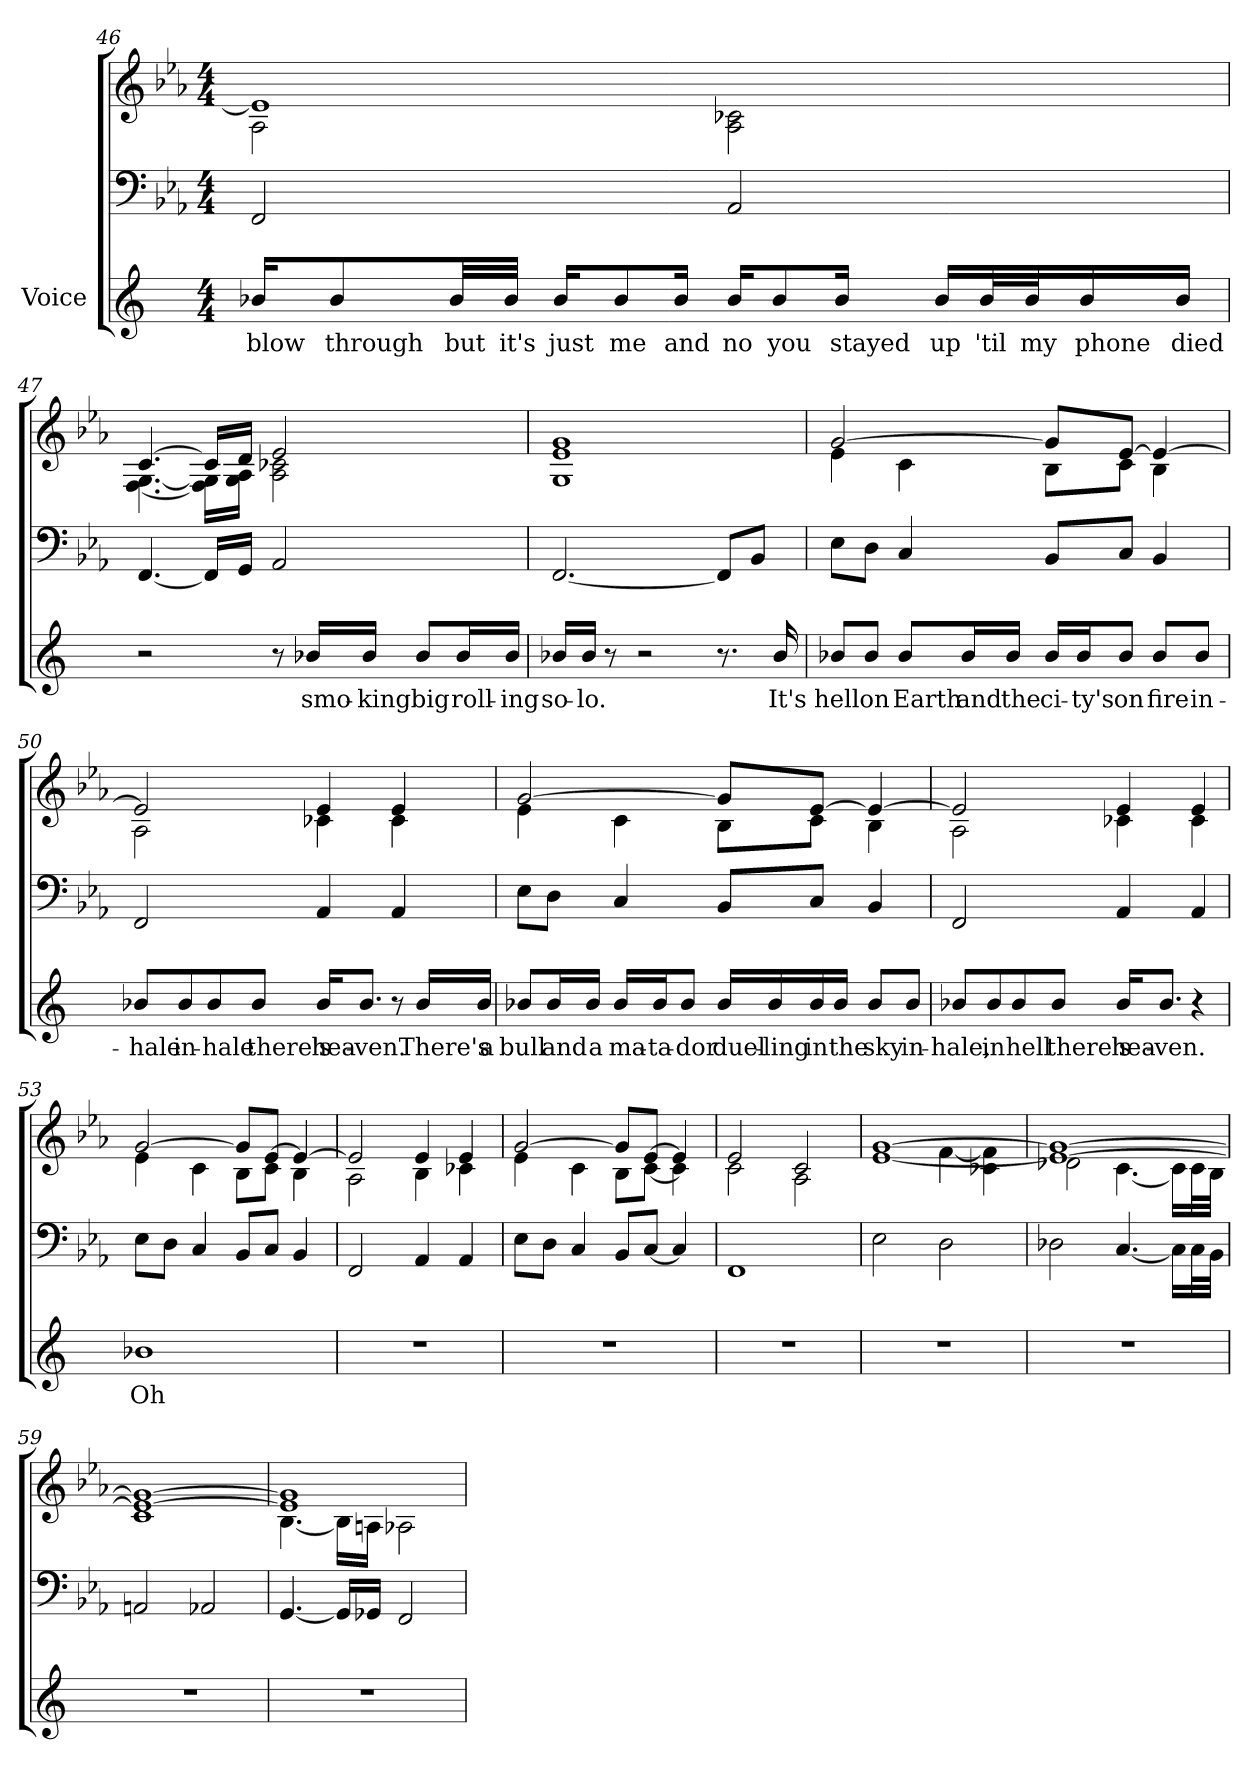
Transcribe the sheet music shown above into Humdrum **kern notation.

**kern	**text	**kern	**kern
*part2	*part2	*part1	*part1
*staff3	*staff3	*staff2	*staff1
*I"Voice	*	*	*
!!LO:LB:g=z
*clefG2	*	*clefF4	*clefG2
*k[]	*	*k[b-e-a-]	*k[b-e-a-]
*M4/4	*	*M4/4	*M4/4
=46	=46	=46	=46
!	!LO:LY:b	!	!
*	*	*	*^
16b-Xi/KL	blow	2FF/	1e-]	2A-\
!	!LO:LY:b	!	!	!
8b-i/	through	.	.	.
!	!LO:LY:b	!	!	!
32b-i/LL	but	.	.	.
!	!LO:LY:b	!	!	!
32b-i/JJJ	it's	.	.	.
!	!LO:LY:b	!	!	!
16b-i/KL	just	.	.	.
!	!LO:LY:b	!	!	!
8b-i/	me	.	.	.
!	!LO:LY:b	!	!	!
16b-i/Jk	and	.	.	.
!	!LO:LY:b	!	!	!
16b-i/KL	no	2AA-/	.	2A-\ 2c-X\
!	!LO:LY:b	!	!	!
8b-i/	you	.	.	.
!	!LO:LY:b	!	!	!
16b-i/Jk	stayed	.	.	.
!	!LO:LY:b	!	!	!
16b-i/LL	up	.	.	.
!	!LO:LY:b	!	!	!
32b-i/L	'til	.	.	.
!	!LO:LY:b	!	!	!
32b-i/J	my	.	.	.
!	!LO:LY:b	!	!	!
16b-i/	phone	.	.	.
!	!LO:LY:b	!	!	!
16b-i/JJ	died	.	.	.
=47	=47	=47	=47	=47
2r	.	[4.FF/	[4.c/	[4.F\ [4.G\
.	.	16FF/LL]	16c/LL]	16F\] 16G\]LL
.	.	16GG/JJ	16d/JJ	16G\ 16A-\JJ
8r	.	2AA-/	2e-/	2A-\ 2c-X\
!	!LO:LY:b	!	!	!
16b-Xi/LL	smo-	.	.	.
!	!LO:LY:b	!	!	!
16b-i/JJ	-king	.	.	.
!	!LO:LY:b	!	!	!
8b-i/L	big	.	.	.
!	!LO:LY:b	!	!	!
16b-i/L	roll-	.	.	.
!	!LO:LY:b	!	!	!
16b-i/JJ	-ing	.	.	.
!!LO:LB:g=z	!!
=48	=48	=48	=48	=48
!	!LO:LY:b	!	!	!
16b-Xi/LL	so-	[2.FF/	1e- 1g	1G
!	!LO:LY:b	!	!	!
16b-i/JJ	-lo.	.	.	.
8r	.	.	.	.
2r	.	.	.	.
8.r	.	8FF/L]	.	.
.	.	8BB-/J	.	.
!	!LO:LY:b	!	!	!
16b-i/	It's	.	.	.
=49	=49	=49	=49	=49
!	!LO:LY:b	!	!	!
8b-Xi/L	hell	8E-\L	[2g/	4e-\
!	!LO:LY:b	!	!	!
8b-i/J	on	8D\J	.	.
!	!LO:LY:b	!	!	!
8b-i/L	Earth	4C/	.	4c\
!	!LO:LY:b	!	!	!
16b-i/L	and	.	.	.
!	!LO:LY:b	!	!	!
16b-i/JJ	the	.	.	.
!	!LO:LY:b	!	!	!
16b-i/LL	ci-	8BB-/L	8g/L]	8B-\L
!	!LO:LY:b	!	!	!
16b-i/J	-ty's	.	.	.
!	!LO:LY:b	!	!	!
8b-i/J	on	8C/J	[8e-/J	8c\J
!	!LO:LY:b	!	!	!
8b-i/L	fire	4BB-/	4e-/_	4B-\
!	!LO:LY:b	!	!	!
8b-i/J	in-	.	.	.
=50	=50	=50	=50	=50
!	!LO:LY:b	!	!	!
8b-Xi/L	-hale	2FF/	2e-/]	2A-\
!	!LO:LY:b	!	!	!
8b-i/	in-	.	.	.
!	!LO:LY:b	!	!	!
8b-i/	-hale	.	.	.
!	!LO:LY:b	!	!	!
8b-i/J	there's	.	.	.
!	!LO:LY:b	!	!	!
16b-i/KL	hea-	4AA-/	4e-/	4c-X\
!	!LO:LY:b	!	!	!
8.b-i/J	-ven.	.	.	.
8r	.	4AA-/	4e-/	4c-\
!	!LO:LY:b	!	!	!
16b-i/LL	There's	.	.	.
!	!LO:LY:b	!	!	!
16b-i/JJ	a	.	.	.
!!LO:PB:g=z	!!
=51	=51	=51	=51	=51
!	!LO:LY:b	!	!	!
8b-Xi/L	bull	8E-\L	[2g/	4e-\
!	!LO:LY:b	!	!	!
16b-i/L	and	8D\J	.	.
!	!LO:LY:b	!	!	!
16b-i/JJ	a	.	.	.
!	!LO:LY:b	!	!	!
16b-i/LL	ma-	4C/	.	4c\
!	!LO:LY:b	!	!	!
16b-i/J	-ta-	.	.	.
!	!LO:LY:b	!	!	!
8b-i/J	-dor	.	.	.
!	!LO:LY:b	!	!	!
16b-i/LL	duel-	8BB-/L	8g/L]	8B-\L
!	!LO:LY:b	!	!	!
16b-i/	-ling	.	.	.
!	!LO:LY:b	!	!	!
16b-i/	in	8C/J	[8e-/J	8c\J
!	!LO:LY:b	!	!	!
16b-i/JJ	the	.	.	.
!	!LO:LY:b	!	!	!
8b-i/L	sky	4BB-/	4e-/_	4B-\
!	!LO:LY:b	!	!	!
8b-i/J	in-	.	.	.
=52	=52	=52	=52	=52
!	!LO:LY:b	!	!	!
8b-Xi/L	-hale,	2FF/	2e-/]	2A-\
!	!LO:LY:b	!	!	!
8b-i/	in	.	.	.
!	!LO:LY:b	!	!	!
8b-i/	hell	.	.	.
!	!LO:LY:b	!	!	!
8b-i/J	there's	.	.	.
!	!LO:LY:b	!	!	!
16b-i/KL	hea-	4AA-/	4e-/	4c-X\
!	!LO:LY:b	!	!	!
8.b-i/J	-ven.	.	.	.
4r	.	4AA-/	4e-/	4c-\
=53	=53	=53	=53	=53
!	!LO:LY:b	!	!	!
1b-Xi	Oh	8E-\L	[2g/	4e-\
.	.	8D\J	.	.
.	.	4C/	.	4c\
.	.	8BB-/L	8g/L]	8B-\L
.	.	8C/J	[8e-/J	8c\J
.	.	4BB-/	4e-/_	4B-\
=54	=54	=54	=54	=54
1r	.	2FF/	2e-/]	2A-\
.	.	4AA-/	4e-/	4B-\
.	.	4AA-/	4e-/	4c-X\
!!LO:LB:g=z	!!
=55	=55	=55	=55	=55
1r	.	8E-\L	[2g/	4e-\
.	.	8D\J	.	.
.	.	4C/	.	4c\
.	.	8BB-/L	8g/L]	8B-\L
.	.	[8C/J	[8e-/J	[8c\J
.	.	4C/]	4e-/]	4c\]
=56	=56	=56	=56	=56
1r	.	1FF	2e-/	2c\
.	.	.	2c/	2A-\
=57	=57	=57	=57	=57
1r	.	2E-\	[1e- [1g	2ryy
.	.	2D\	.	[4f\
.	.	.	.	4c-X\ 4f\]
=58	=58	=58	=58	=58
1r	.	2D-X\	1e-_ 1g_	2d-X\
.	.	[4.C/	.	[4.c\
.	.	16C\LL]	.	16c\LL]
.	.	32C\L	.	32c\L
.	.	32BB-\JJJ	.	32B-\JJJ
=59	=59	=59	=59	=59
1r	.	2AAn/	1e-_ 1g_	1c
.	.	2AA-X/	.	.
=60	=60	=60	=60	=60
1r	.	[4.GG/	1e-] 1g]	[4.B-\
.	.	16GG/LL]	.	16B-\LL]
.	.	16GG-X/JJ	.	16An\JJ
.	.	2FF/	.	2A-X\
*	*	*	*v	*v
=	=	=	=
*-	*-	*-	*-
